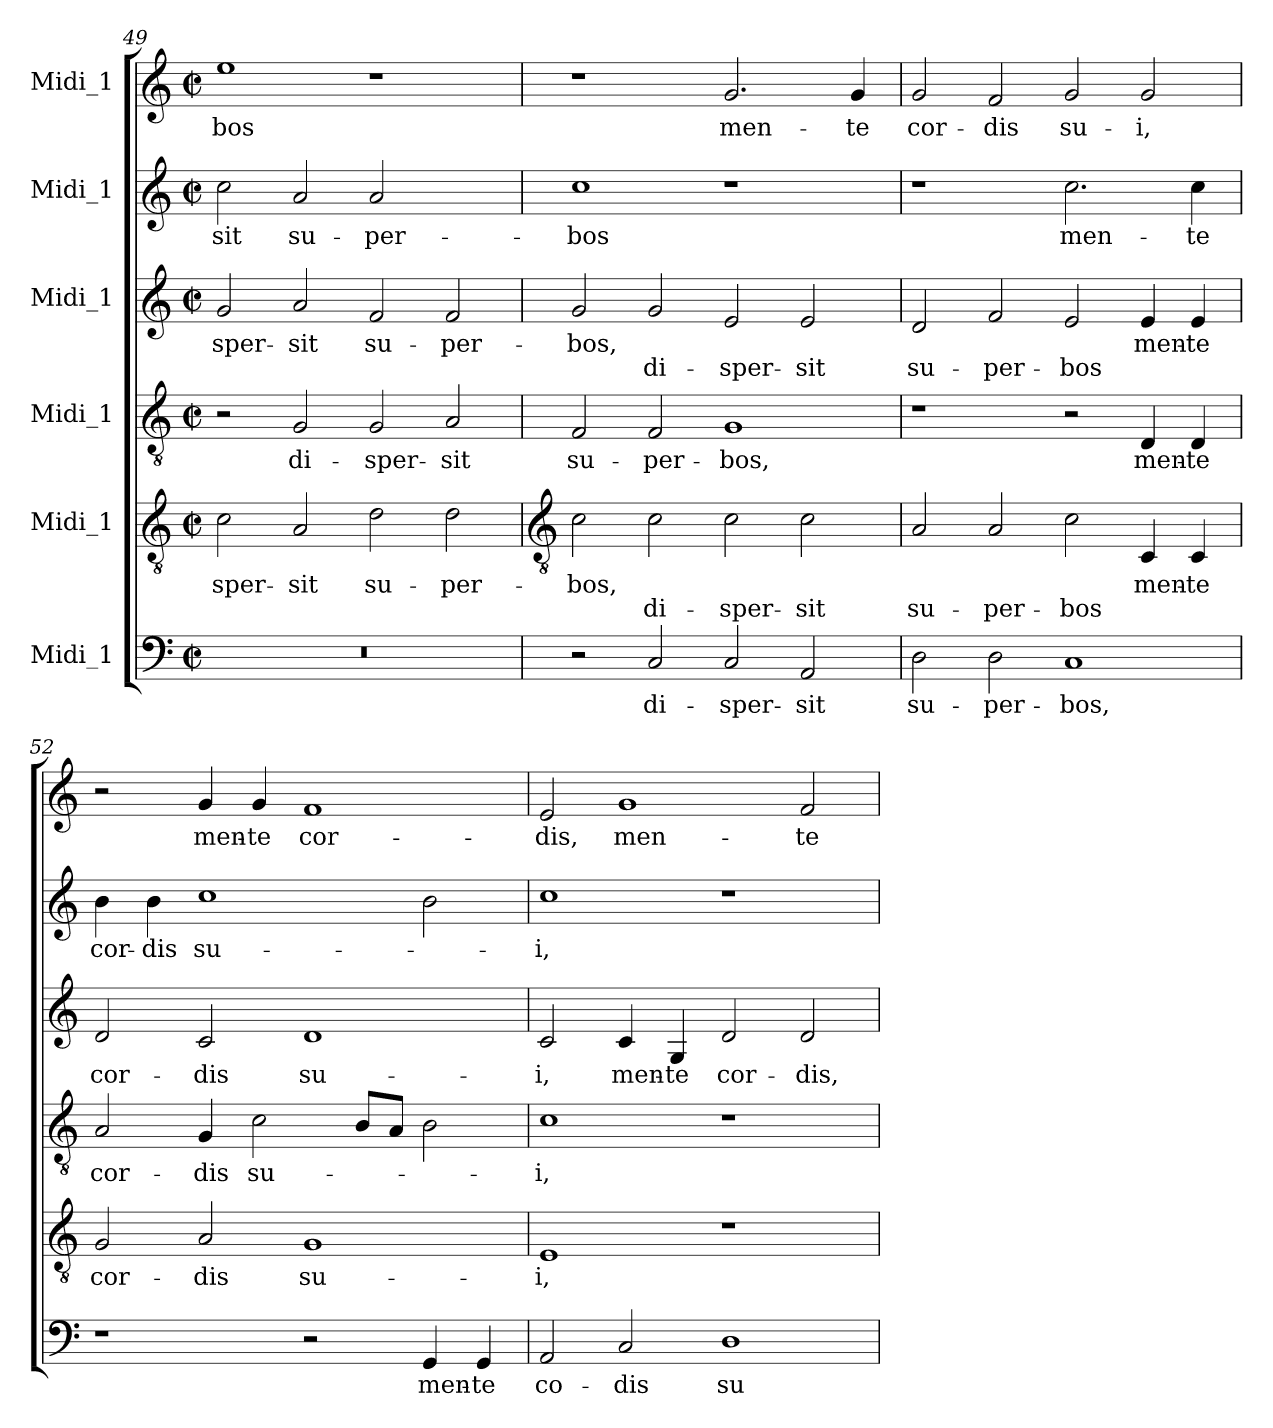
**kern	**text	**kern	**text	**text	**kern	**text	**kern	**text	**text	**kern	**text	**kern	**text
*part6	*part6	*part5	*part5	*part5	*part4	*part4	*part3	*part3	*part3	*part2	*part2	*part1	*part1
*staff6	*staff6	*staff5	*staff5	*staff5	*staff4	*staff4	*staff3	*staff3	*staff3	*staff2	*staff2	*staff1	*staff1
*I"Midi_1	*	*I"Midi_1	*	*	*I"Midi_1	*	*I"Midi_1	*	*	*I"Midi_1	*	*I"Midi_1	*
!!LO:LB:g=z
*clefF4	*	*clefGv2	*	*	*clefGv2	*	*clefG2	*	*	*clefG2	*	*clefG2	*
*k[]	*	*k[]	*	*	*k[]	*	*k[]	*	*	*k[]	*	*k[]	*
*C:	*	*C:	*	*	*C:	*	*C:	*	*	*C:	*	*C:	*
*M4/2	*	*M4/2	*	*	*M4/2	*	*M4/2	*	*	*M4/2	*	*M4/2	*
*met(c|)	*	*met(c|)	*	*	*met(c|)	*	*met(c|)	*	*	*met(c|)	*	*met(c|)	*
=49	=49	=49	=49	=49	=49	=49	=49	=49	=49	=49	=49	=49	=49
!	!	!	!LO:LY:b	!	!	!	!	!LO:LY:b	!	!	!LO:LY:b	!	!LO:LY:b
0r	.	2c	-sper-	.	2r	.	2g	-sper-	.	2cc	-sit	1ee	-bos
!	!	!	!LO:LY:b	!	!	!LO:LY:b	!	!LO:LY:b	!	!	!LO:LY:b	!	!
.	.	2A	-sit	.	2G	di-	2a	-sit	.	2a	su-	.	.
!	!	!	!LO:LY:b	!	!	!LO:LY:b	!	!LO:LY:b	!	!	!LO:LY:b	!	!
.	.	2d	su-	.	2G	-sper-	2f	su-	.	2a	-per-	1r	.
!	!	!	!LO:LY:b	!	!	!LO:LY:b	!	!LO:LY:b	!	!	!	!	!
.	.	2d	-per-	.	2A	-sit	2f	-per-	.	2ryy	.	.	.
!!LO:LB:g=z
=50	=50	=50	=50	=50	=50	=50	=50	=50	=50	=50	=50	=50	=50
*	*	*clefGv2	*	*	*	*	*	*	*	*	*	*	*
!	!	!	!LO:LY:b	!	!	!LO:LY:b	!	!LO:LY:b	!	!	!LO:LY:b	!	!
2r	.	2c	-bos,	.	2F	su-	2g	-bos,	.	1cc	-bos	1r	.
!	!LO:LY:b	!	!	!LO:LY:b	!	!LO:LY:b	!	!	!LO:LY:b	!	!	!	!
2C	di-	2c	.	di-	2F	-per-	2g	.	di-	.	.	.	.
!	!LO:LY:b	!	!	!LO:LY:b	!	!LO:LY:b	!	!	!LO:LY:b	!	!	!	!LO:LY:b
2C	-sper-	2c	.	-sper-	1G	-bos,	2e	.	-sper-	1r	.	2.g	men-
!	!LO:LY:b	!	!	!LO:LY:b	!	!	!	!	!LO:LY:b	!	!	!	!
2AA	-sit	2c	.	-sit	.	.	2e	.	-sit	.	.	.	.
!	!	!	!	!	!	!	!	!	!	!	!	!	!LO:LY:b
.	.	.	.	.	.	.	.	.	.	.	.	4g	-te
=51	=51	=51	=51	=51	=51	=51	=51	=51	=51	=51	=51	=51	=51
!	!LO:LY:b	!	!	!LO:LY:b	!	!	!	!	!LO:LY:b	!	!	!	!LO:LY:b
2D	su-	2A	.	su-	1r	.	2d	.	su-	1r	.	2g	cor-
!	!LO:LY:b	!	!	!LO:LY:b	!	!	!	!	!LO:LY:b	!	!	!	!LO:LY:b
2D	-per-	2A	.	-per-	.	.	2f	.	-per-	.	.	2f	-dis
!	!LO:LY:b	!	!	!LO:LY:b	!	!	!	!	!LO:LY:b	!	!LO:LY:b	!	!LO:LY:b
1C	-bos,	2c	.	-bos	2r	.	2e	.	-bos	2.cc	men-	2g	su-
!	!	!	!LO:LY:b	!	!	!LO:LY:b	!	!LO:LY:b	!	!	!	!	!LO:LY:b
.	.	4C	men-	.	4D	men-	4e	men-	.	.	.	2g	-i,
!	!	!	!LO:LY:b	!	!	!LO:LY:b	!	!LO:LY:b	!	!	!LO:LY:b	!	!
.	.	4C	-te	.	4D	-te	4e	-te	.	4cc	-te	.	.
=52	=52	=52	=52	=52	=52	=52	=52	=52	=52	=52	=52	=52	=52
!	!	!	!LO:LY:b	!	!	!LO:LY:b	!	!LO:LY:b	!	!	!LO:LY:b	!	!
1r	.	2G	cor-	.	2A	cor-	2d	cor-	.	4b	cor-	2r	.
!	!	!	!	!	!	!	!	!	!	!	!LO:LY:b	!	!
.	.	.	.	.	.	.	.	.	.	4b	-dis	.	.
!	!	!	!LO:LY:b	!	!	!LO:LY:b	!	!LO:LY:b	!	!	!LO:LY:b	!	!LO:LY:b
.	.	2A	-dis	.	4G	-dis	2c	-dis	.	1cc	su-	4g	men-
!	!	!	!	!	!	!LO:LY:b	!	!	!	!	!	!	!LO:LY:b
.	.	.	.	.	2c	su-	.	.	.	.	.	4g	-te
!	!	!	!LO:LY:b	!	!	!	!	!LO:LY:b	!	!	!	!	!LO:LY:b
2r	.	1G	su-	.	.	.	1d	su-	.	.	.	1f	cor-
.	.	.	.	.	8BL	.	.	.	.	.	.	.	.
.	.	.	.	.	8AJ	.	.	.	.	.	.	.	.
!	!LO:LY:b	!	!	!	!	!	!	!	!	!	!	!	!
4GG	men-	.	.	.	2B	.	.	.	.	2b	.	.	.
!	!LO:LY:b	!	!	!	!	!	!	!	!	!	!	!	!
4GG	-te	.	.	.	.	.	.	.	.	.	.	.	.
=53	=53	=53	=53	=53	=53	=53	=53	=53	=53	=53	=53	=53	=53
!	!LO:LY:b	!	!LO:LY:b	!	!	!LO:LY:b	!	!LO:LY:b	!	!	!LO:LY:b	!	!LO:LY:b
2AA	co-	1E	-i,	.	1c	-i,	2c	-i,	.	1cc	-i,	2e	-dis,
!	!LO:LY:b	!	!	!	!	!	!	!LO:LY:b	!	!	!	!	!LO:LY:b
2C	-dis	.	.	.	.	.	4c	men-	.	.	.	1g	men-
!	!	!	!	!	!	!	!	!LO:LY:b	!	!	!	!	!
.	.	.	.	.	.	.	4G	-te	.	.	.	.	.
!	!LO:LY:b	!	!	!	!	!	!	!LO:LY:b	!	!	!	!	!
1D	su-	1r	.	.	1r	.	2d	cor-	.	1r	.	.	.
!	!	!	!	!	!	!	!	!LO:LY:b	!	!	!	!	!LO:LY:b
.	.	.	.	.	.	.	2d	-dis,	.	.	.	2f	-te
=	=	=	=	=	=	=	=	=	=	=	=	=	=
*-	*-	*-	*-	*-	*-	*-	*-	*-	*-	*-	*-	*-	*-
